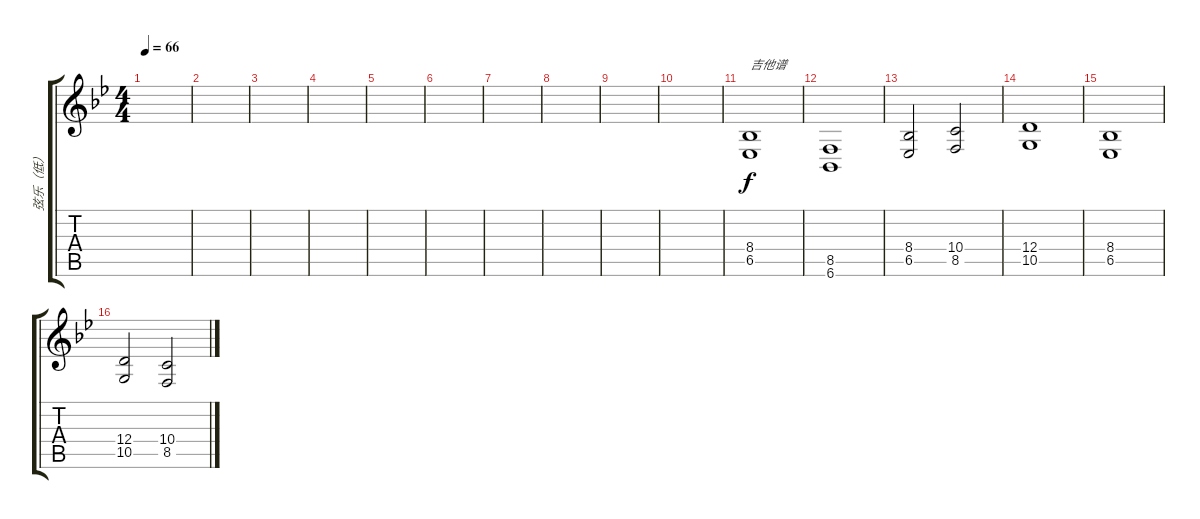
\track ("弦乐（低）" "弦乐（低）") {instrument stringensemble2}
\staff {score tabs}
\tuning (E4 B3 G3 D3 A2 E2) {hide}
\ts (4 4)
\tempo 66
\clef g2
\ks bb
|
|
|
|
|
|
|
|
|
|
(8.4 6.5).1{txt "吉他谱" volume 7} |
(8.5 6.6).1 |
(8.4 6.5).2 (10.4 8.5).2 |
(12.4 10.5).1 |
(8.4 6.5).1 |
(12.4 10.5).2 (10.4 8.5).2
